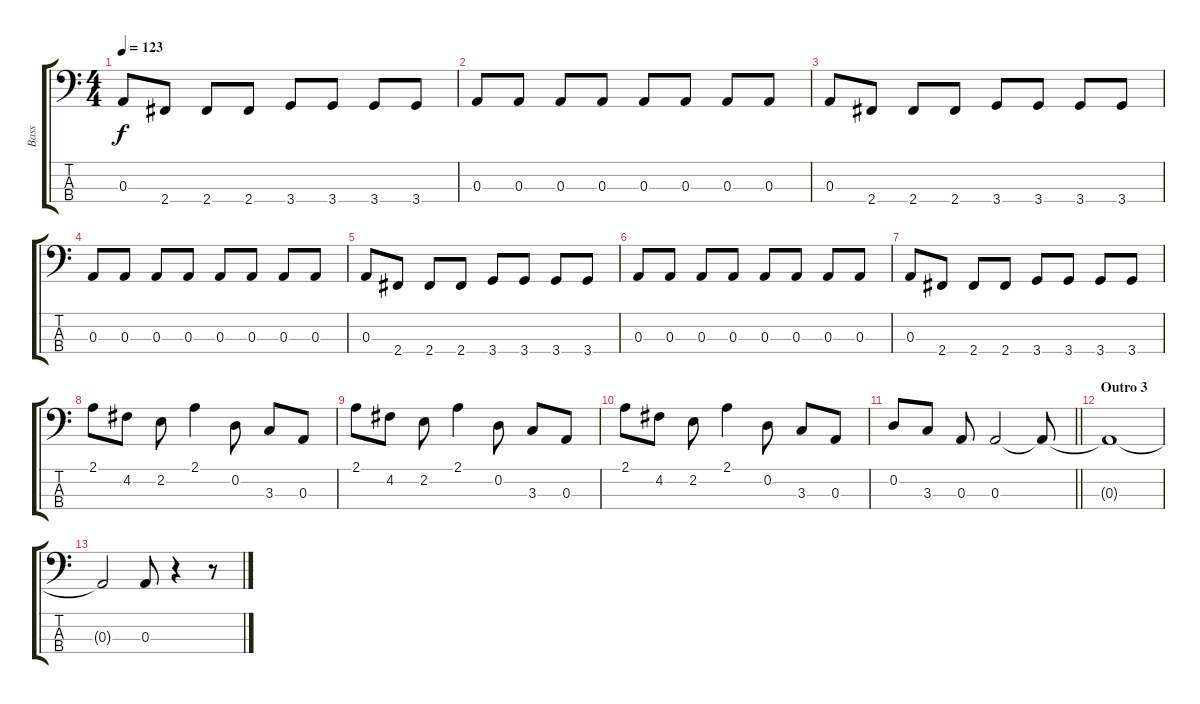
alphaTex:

\track ("Bass" "Bass") {instrument electricbasspick}
\staff {score tabs}
\tuning (G2 D2 A1 E1) {hide}
\ts (4 4)
\tempo 123
\clef f4
\ks c
0.3.8{dy f} 2.4.8 2.4.8 2.4.8 3.4.8 3.4.8 3.4.8 3.4.8 |
0.3.8 0.3.8 0.3.8 0.3.8 0.3.8 0.3.8 0.3.8 0.3.8 |
0.3.8 2.4.8 2.4.8 2.4.8 3.4.8 3.4.8 3.4.8 3.4.8 |
0.3.8 0.3.8 0.3.8 0.3.8 0.3.8 0.3.8 0.3.8 0.3.8 |
0.3.8 2.4.8 2.4.8 2.4.8 3.4.8 3.4.8 3.4.8 3.4.8 |
0.3.8 0.3.8 0.3.8 0.3.8 0.3.8 0.3.8 0.3.8 0.3.8 |
0.3.8 2.4.8 2.4.8 2.4.8 3.4.8 3.4.8 3.4.8 3.4.8 |
2.1.8 4.2.8 2.2.8 2.1.4 0.2.8 3.3.8 0.3.8 |
2.1.8 4.2.8 2.2.8 2.1.4 0.2.8 3.3.8 0.3.8 |
2.1.8 4.2.8 2.2.8 2.1.4 0.2.8 3.3.8 0.3.8 |
\barLineRight lightlight
0.2.8 3.3.8 0.3.8 0.3.2 0.3{t}.8 |
\section ("" "Outro 3")
0.3{t}.1 |
0.3{t}.2 0.3.8 r.4 r.8
